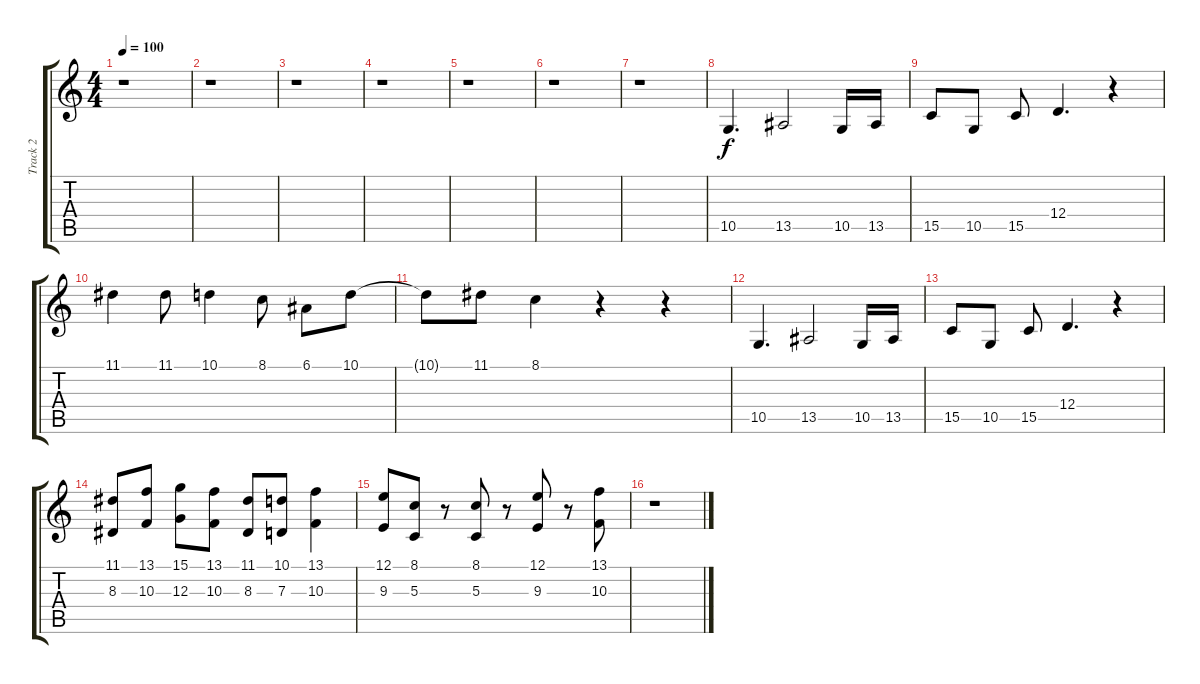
\track ("Track 2" "Track 2") {instrument stringensemble1}
\staff {score tabs}
\tuning (E4 B3 G3 D3 A2 E2) {hide}
\ts (4 4)
\tempo 100
\clef g2
\ks c
r.1{dy f} |
r.1 |
r.1 |
r.1 |
r.1 |
r.1 |
r.1 |
10.5.4{d} 13.5.2 10.5.16 13.5.16 |
15.5.8 10.5.8 15.5.8 12.4.4{d} r.4 |
11.1.4 11.1.8 10.1.4 8.1.8 6.1.8 10.1.8 |
10.1{t}.8 11.1.8 8.1.4 r.4 r.4 |
10.5.4{d} 13.5.2 10.5.16 13.5.16 |
15.5.8 10.5.8 15.5.8 12.4.4{d} r.4 |
(11.1 8.3).8 (13.1 10.3).8 (15.1 12.3).8 (13.1 10.3).8 (11.1 8.3).8 (10.1 7.3).8 (13.1 10.3).4 |
(12.1 9.3).8 (8.1 5.3).8 r.8 (8.1 5.3).8 r.8 (12.1 9.3).8 r.8 (13.1 10.3).8 |
r.1
